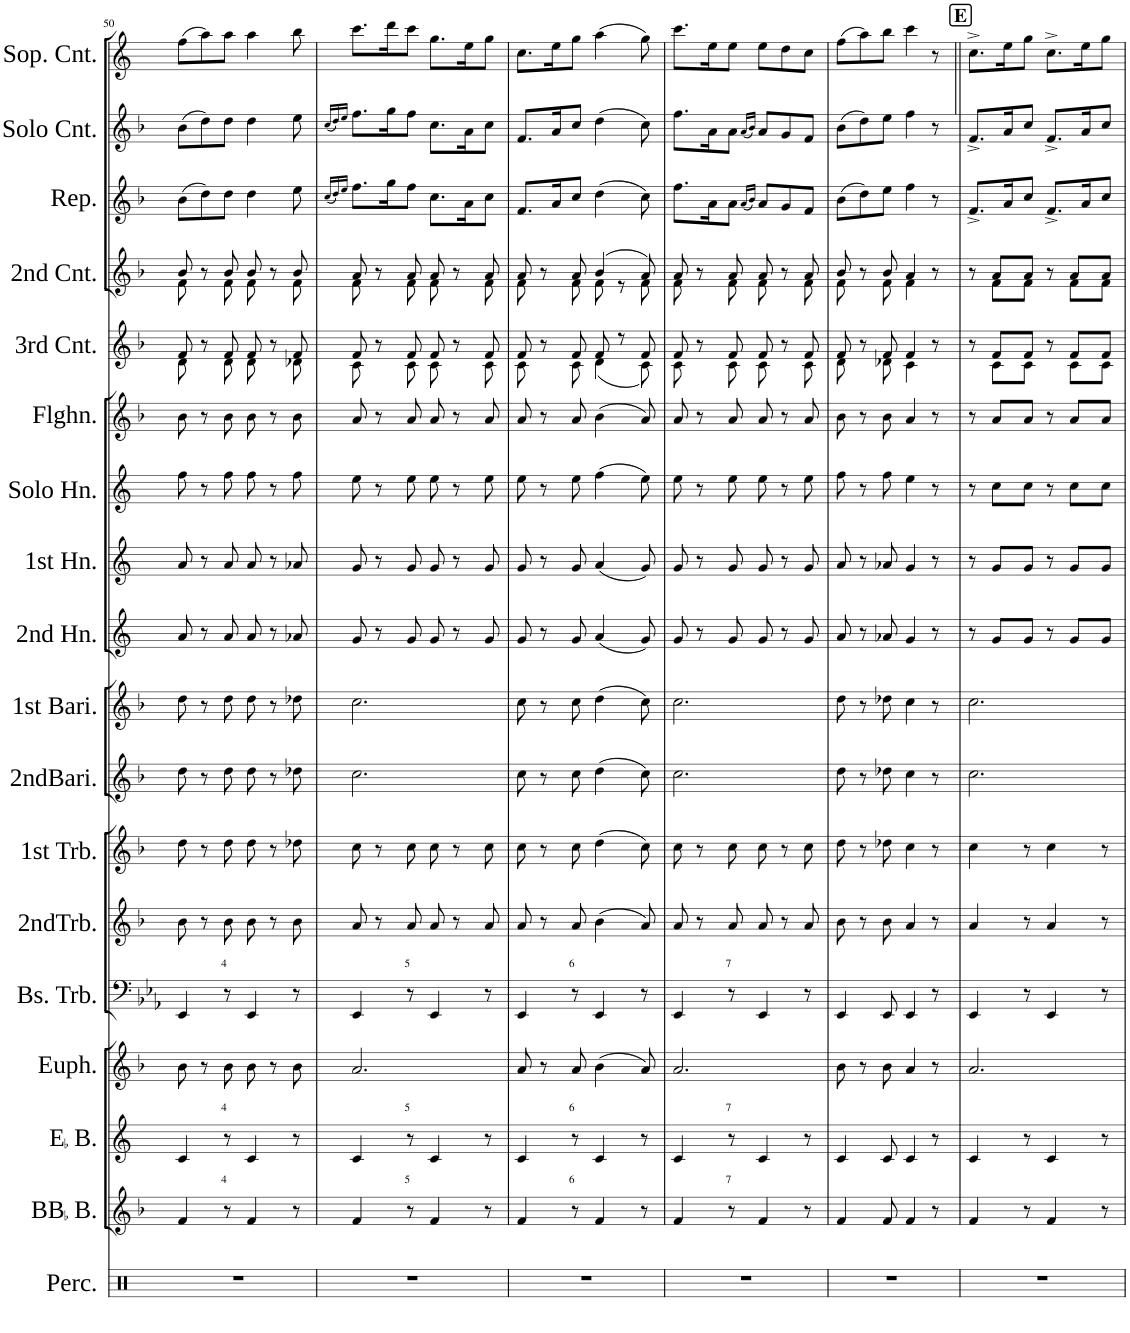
**kern	**kern	**kern	**kern	**kern	**kern	**kern	**kern	**kern	**kern	**kern	**kern	**kern	**kern	**kern	**kern	**kern	**kern
*part18	*part17	*part16	*part15	*part14	*part13	*part12	*part11	*part10	*part9	*part8	*part7	*part6	*part5	*part4	*part3	*part2	*part1
*staff18	*staff17	*staff16	*staff15	*staff14	*staff13	*staff12	*staff11	*staff10	*staff9	*staff8	*staff7	*staff6	*staff5	*staff4	*staff3	*staff2	*staff1
*I"Percussion	*I"BBaccidentalFlat Bass	*I"EaccidentalFlat Bass	*I"Euphonium	*I"Bass Trombone	*I"2nd Trombone	*I"1st Trombone	*I"2nd Baritone	*I"1st Baritone	*I"2nd Horn	*I"1st Horn	*I"Solo Horn	*I"Flugel Horn	*I"3rd Cornet	*I"2nd Cornet	*I"Repiano	*I"Solo Cornet	*I"Soprano Cornet
*I'Perc.	*I'BBaccidentalFlat B.	*I'EaccidentalFlat B.	*I'Euph.	*I'Bs. Trb.	*I'2ndTrb.	*I'1st Trb.	*I'2ndBari.	*I'1st Bari.	*I'2nd Hn.	*I'1st Hn.	*I'Solo Hn.	*I'Flghn.	*I'3rd Cnt.	*I'2nd Cnt.	*I'Rep.	*I'Solo Cnt.	*I'Sop. Cnt.
!!LO:PB:g=z
*clefX	*clefG2	*clefG2	*clefG2	*clefF4	*clefG2	*clefG2	*clefG2	*clefG2	*clefG2	*clefG2	*clefG2	*clefG2	*clefG2	*clefG2	*clefG2	*clefG2	*clefG2
*	*Trd15c26	*Trd12c21	*Trd8c14	*	*Trd8c14	*Trd8c14	*Trd8c14	*Trd8c14	*Trd5c9	*Trd5c9	*Trd5c9	*Trd1c2	*Trd1c2	*Trd1c2	*Trd1c2	*Trd1c2	*Trd-2c-3
*k[]	*k[b-]	*k[]	*k[b-]	*k[b-e-a-]	*k[b-]	*k[b-]	*k[b-]	*k[b-]	*k[]	*k[]	*k[]	*k[b-]	*k[b-]	*k[b-]	*k[b-]	*k[b-]	*k[]
*M6/8	*M6/8	*M6/8	*M6/8	*M6/8	*M6/8	*M6/8	*M6/8	*M6/8	*M6/8	*M6/8	*M6/8	*M6/8	*M6/8	*M6/8	*M6/8	*M6/8	*M6/8
=50	=50	=50	=50	=50	=50	=50	=50	=50	=50	=50	=50	=50	=50	=50	=50	=50	=50
*	*	*	*	*	*	*	*	*	*	*	*	*	*^	*^	*	*	*
2.r	4f/	4c/	8b-\	4EE-/	8b-\	8dd\	8dd\	8dd\	8a/	8a/	8ff\	8b-\	8f/	8d\	8b-/	8f\	(8b-\L	(8b-\L	(8ff\L
.	.	.	8r	.	8r	8r	8r	8r	8r	8r	8r	8r	8r	8ryy	8r	8ryy	8dd\)	8dd\)	8aa\)
!	!	!	!	!LO:TX:a:t=4	!	!	!	!	!	!	!	!	!	!	!	!	!	!	!
!	!	!LO:TX:a:t=4	!	!	!	!	!	!	!	!	!	!	!	!	!	!	!	!	!
!	!LO:TX:a:t=4	!	!	!	!	!	!	!	!	!	!	!	!	!	!	!	!	!	!
.	8r	8r	8b-\	8r	8b-\	8dd\	8dd\	8dd\	8a/	8a/	8ff\	8b-\	8f/	8d\	8b-/	8f\	8dd\J	8dd\J	8aa\J
.	4f/	4c/	8b-\	4EE-/	8b-\	8dd\	8dd\	8dd\	8a/	8a/	8ff\	8b-\	8f/	8d\	8b-/	8f\	4dd\	4dd\	4aa\
.	.	.	8r	.	8r	8r	8r	8r	8r	8r	8r	8r	8r	8ryy	8r	8ryy	.	.	.
.	8r	8r	8b-\	8r	8b-\	8dd-X\	8dd-X\	8dd-X\	8a-X/	8a-X/	8ff\	8b-\	8f/	8d-X\	8b-/	8f\	8ee\	8ee\	8bb\
=51	=51	=51	=51	=51	=51	=51	=51	=51	=51	=51	=51	=51	=51	=51	=51	=51	=51	=51	=51
.	.	.	.	.	.	.	.	.	.	.	.	.	.	.	.	.	(16qcc/LL	(16qcc/LL	.
.	.	.	.	.	.	.	.	.	.	.	.	.	.	.	.	.	16qdd/)	16qdd/)	.
.	.	.	.	.	.	.	.	.	.	.	.	.	.	.	.	.	16qee/JJ	16qee/JJ	.
2.r	4f/	4c/	2.a/	4EE-/	8a/	8cc\	2.cc\	2.cc\	8g/	8g/	8ee\	8a/	8f/	8c\	8a/	8f\	8.ff\L	8.ff\L	8.ccc\L
.	.	.	.	.	8r	8r	.	.	8r	8r	8r	8r	8r	8ryy	8r	8ryy	.	.	.
.	.	.	.	.	.	.	.	.	.	.	.	.	.	.	.	.	16gg\K	16gg\K	16ddd\K
!	!	!	!	!LO:TX:a:t=5	!	!	!	!	!	!	!	!	!	!	!	!	!	!	!
!	!	!LO:TX:a:t=5	!	!	!	!	!	!	!	!	!	!	!	!	!	!	!	!	!
!	!LO:TX:a:t=5	!	!	!	!	!	!	!	!	!	!	!	!	!	!	!	!	!	!
.	8r	8r	.	8r	8a/	8cc\	.	.	8g/	8g/	8ee\	8a/	8f/	8c\	8a/	8f\	8ff\J	8ff\J	8ccc\J
.	4f/	4c/	.	4EE-/	8a/	8cc\	.	.	8g/	8g/	8ee\	8a/	8f/	8c\	8a/	8f\	8.cc\L	8.cc\L	8.gg\L
.	.	.	.	.	8r	8r	.	.	8r	8r	8r	8r	8r	8ryy	8r	8ryy	.	.	.
.	.	.	.	.	.	.	.	.	.	.	.	.	.	.	.	.	16a\K	16a\K	16ee\K
.	8r	8r	.	8r	8a/	8cc\	.	.	8g/	8g/	8ee\	8a/	8f/	8c\	8a/	8f\	8cc\J	8cc\J	8gg\J
=52	=52	=52	=52	=52	=52	=52	=52	=52	=52	=52	=52	=52	=52	=52	=52	=52	=52	=52	=52
2.r	4f/	4c/	8a/	4EE-/	8a/	8cc\	8cc\	8cc\	8g/	8g/	8ee\	8a/	8f/	8c\	8a/	8f\	8.f/L	8.f/L	8.cc\L
.	.	.	8r	.	8r	8r	8r	8r	8r	8r	8r	8r	8r	8ryy	8r	8ryy	.	.	.
.	.	.	.	.	.	.	.	.	.	.	.	.	.	.	.	.	16a/K	16a/K	16ee\K
!	!	!	!	!LO:TX:a:t=6	!	!	!	!	!	!	!	!	!	!	!	!	!	!	!
!	!	!LO:TX:a:t=6	!	!	!	!	!	!	!	!	!	!	!	!	!	!	!	!	!
!	!LO:TX:a:t=6	!	!	!	!	!	!	!	!	!	!	!	!	!	!	!	!	!	!
.	8r	8r	8a/	8r	8a/	8cc\	8cc\	8cc\	8g/	8g/	8ee\	8a/	8f/	8c\	8a/	8f\	8cc/J	8cc/J	8gg\J
.	4f/	4c/	(4b-\	4EE-/	(4b-\	(4dd\	(4dd\	(4dd\	(4a/	(4a/	(4ff\	(4b-\	8f/	(4d\	(4b-/	8f\	(4dd\	(4dd\	(4aa\
.	.	.	.	.	.	.	.	.	.	.	.	.	8r	.	.	8r	.	.	.
.	8r	8r	8a/)	8r	8a/)	8cc\)	8cc\)	8cc\)	8g/)	8g/)	8ee\)	8a/)	8f/	8c\)	8a/)	8f\	8cc\)	8cc\)	8gg\)
=53	=53	=53	=53	=53	=53	=53	=53	=53	=53	=53	=53	=53	=53	=53	=53	=53	=53	=53	=53
2.r	4f/	4c/	2.a/	4EE-/	8a/	8cc\	2.cc\	2.cc\	8g/	8g/	8ee\	8a/	8f/	8c\	8a/	8f\	8.ff\L	8.ff\L	8.ccc\L
.	.	.	.	.	8r	8r	.	.	8r	8r	8r	8r	8r	8ryy	8r	8ryy	.	.	.
.	.	.	.	.	.	.	.	.	.	.	.	.	.	.	.	.	16a\K	16a\K	16ee\K
!	!	!	!	!LO:TX:a:t=7	!	!	!	!	!	!	!	!	!	!	!	!	!	!	!
!	!	!LO:TX:a:t=7	!	!	!	!	!	!	!	!	!	!	!	!	!	!	!	!	!
!	!LO:TX:a:t=7	!	!	!	!	!	!	!	!	!	!	!	!	!	!	!	!	!	!
.	8r	8r	.	8r	8a/	8cc\	.	.	8g/	8g/	8ee\	8a/	8f/	8c\	8a/	8f\	8a\J	8a\J	8ee\J
.	.	.	.	.	.	.	.	.	.	.	.	.	.	.	.	.	(16qa/LL	(16qa/LL	.
.	.	.	.	.	.	.	.	.	.	.	.	.	.	.	.	.	16qb-/JJ)	16qb-/JJ)	.
.	4f/	4c/	.	4EE-/	8a/	8cc\	.	.	8g/	8g/	8ee\	8a/	8f/	8c\	8a/	8f\	8a/L	8a/L	8ee\L
.	.	.	.	.	8r	8r	.	.	8r	8r	8r	8r	8r	8ryy	8r	8ryy	8g/	8g/	8dd\
.	8r	8r	.	8r	8a/	8cc\	.	.	8g/	8g/	8ee\	8a/	8f/	8c\	8a/	8f\	8f/J	8f/J	8cc\J
=54	=54	=54	=54	=54	=54	=54	=54	=54	=54	=54	=54	=54	=54	=54	=54	=54	=54	=54	=54
2.r	4f/	4c/	8b-\	4EE-/	8b-\	8dd\	8dd\	8dd\	8a/	8a/	8ff\	8b-\	8f/	8d\	8b-/	8f\	(8b-\L	(8b-\L	(8ff\L
.	.	.	8r	.	8r	8r	8r	8r	8r	8r	8r	8r	8r	8ryy	8r	8ryy	8dd\)	8dd\)	8aa\)
.	8f/	8c/	8b-\	8EE-/	8b-\	8dd-X\	8dd-X\	8dd-X\	8a-X/	8a-X/	8ff\	8b-\	8f/	8d-X\	8b-/	8f\	8ee\J	8ee\J	8bb\J
.	4f/	4c/	4a/	4EE-/	4a/	4cc\	4cc\	4cc\	4g/	4g/	4ee\	4a/	4f/	4c\	4a/	4f\	4ff\	4ff\	4ccc\
.	8r	8r	8r	8r	8r	8r	8r	8r	8r	8r	8r	8r	8r	8ryy	8r	8ryy	8r	8r	8r
!!LO:REH:place=s1:a:B:cj:fs=14:t=E
=55||	=55||	=55||	=55||	=55||	=55||	=55||	=55||	=55||	=55||	=55||	=55||	=55||	=55||	=55||	=55||	=55||	=55||	=55||	=55||
2.r	4f/	4c/	2.a/	4EE-/	4a/	4cc\	2.cc\	2.cc\	8r	8r	8r	8r	8r	8ryy	8r	8ryy	8.f^/L	8.f^/L	8.cc^\L
.	.	.	.	.	.	.	.	.	8g/L	8g/L	8cc\L	8a/L	8f/L	8c\L	8a/L	8f\L	.	.	.
.	.	.	.	.	.	.	.	.	.	.	.	.	.	.	.	.	16a/K	16a/K	16ee\K
.	8r	8r	.	8r	8r	8r	.	.	8g/J	8g/J	8cc\J	8a/J	8f/J	8c\J	8a/J	8f\J	8cc/J	8cc/J	8gg\J
.	4f/	4c/	.	4EE-/	4a/	4cc\	.	.	8r	8r	8r	8r	8r	8ryy	8r	8ryy	8.f^/L	8.f^/L	8.cc^\L
.	.	.	.	.	.	.	.	.	8g/L	8g/L	8cc\L	8a/L	8f/L	8c\L	8a/L	8f\L	.	.	.
.	.	.	.	.	.	.	.	.	.	.	.	.	.	.	.	.	16a/K	16a/K	16ee\K
.	8r	8r	.	8r	8r	8r	.	.	8g/J	8g/J	8cc\J	8a/J	8f/J	8c\J	8a/J	8f\J	8cc/J	8cc/J	8gg\J
*	*	*	*	*	*	*	*	*	*	*	*	*	*v	*v	*	*	*	*	*
*	*	*	*	*	*	*	*	*	*	*	*	*	*	*v	*v	*	*	*
=	=	=	=	=	=	=	=	=	=	=	=	=	=	=	=	=	=
*-	*-	*-	*-	*-	*-	*-	*-	*-	*-	*-	*-	*-	*-	*-	*-	*-	*-
